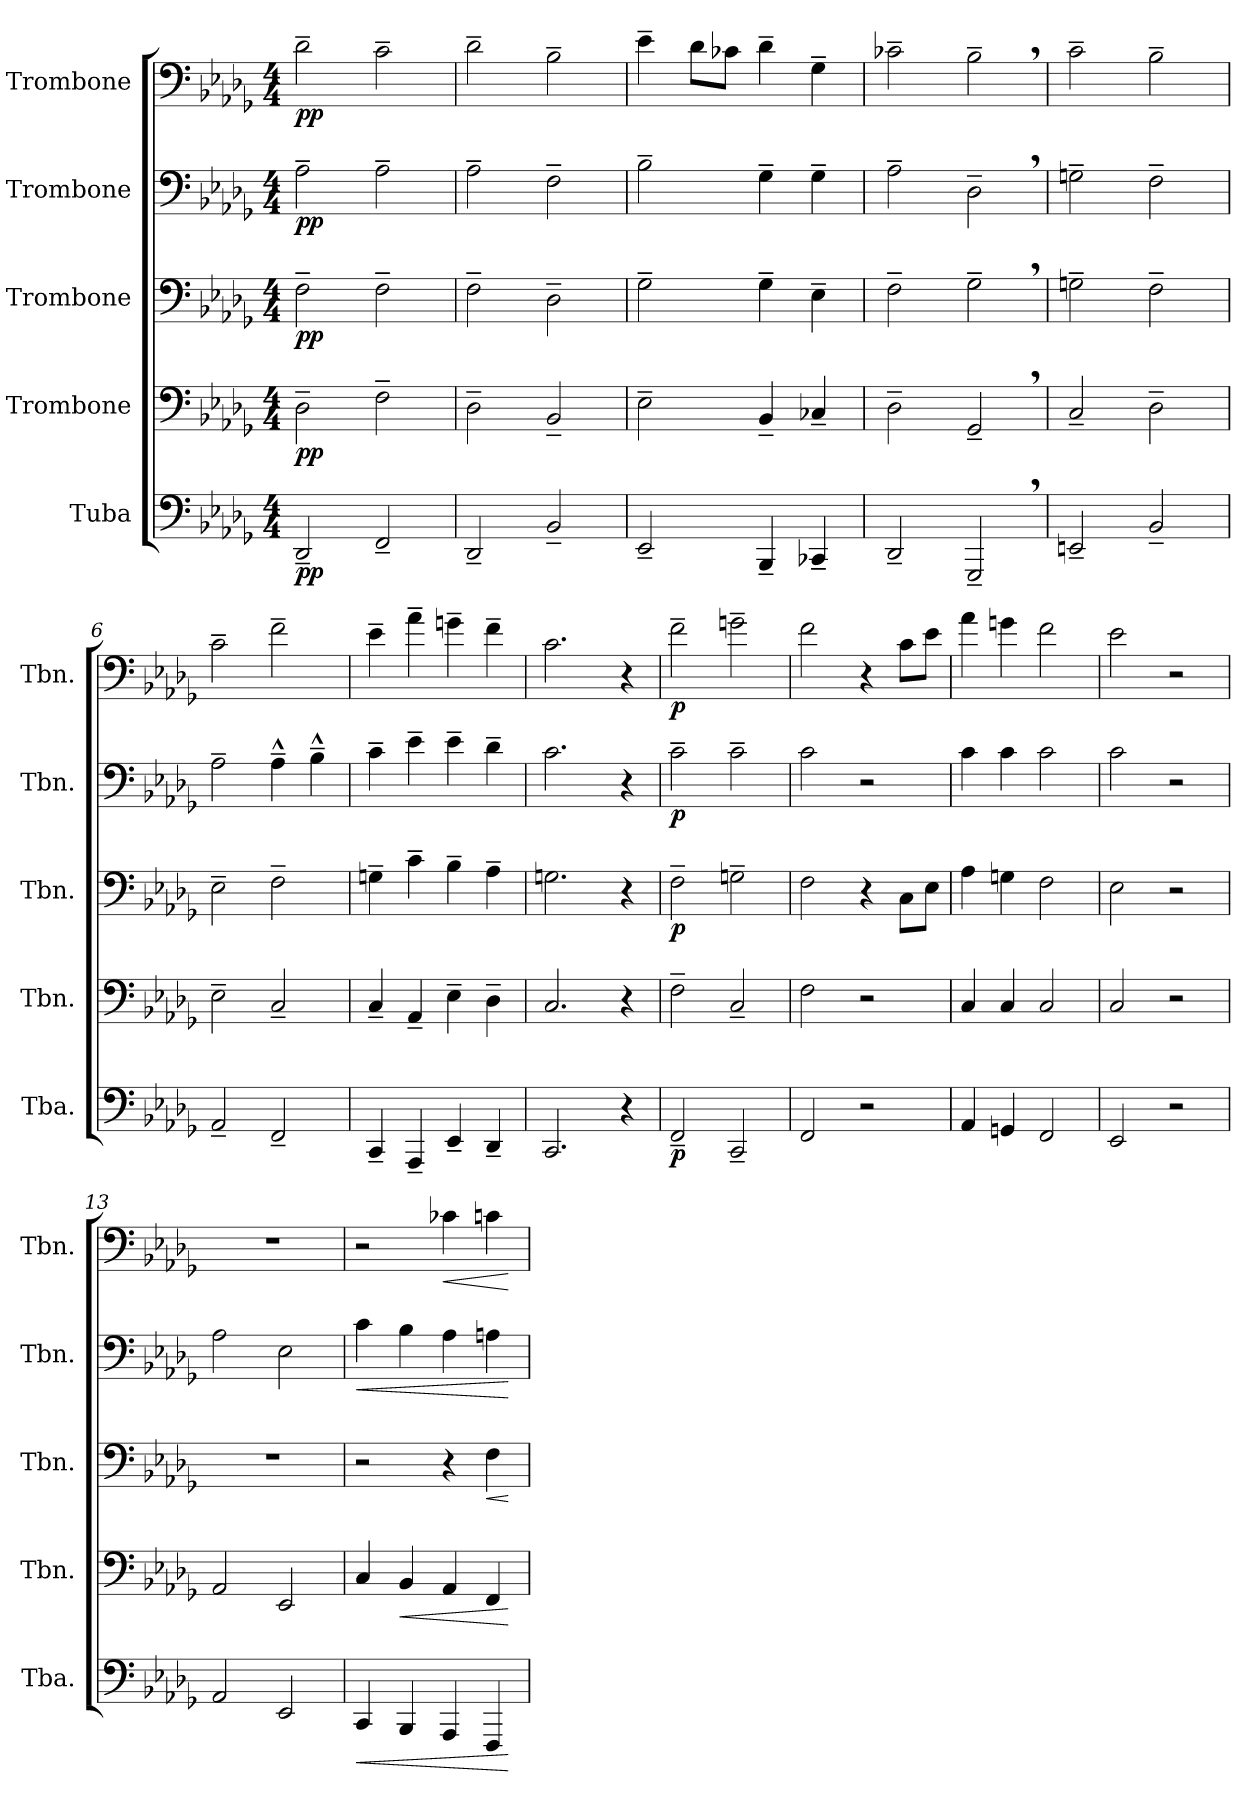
**kern	**dynam	**kern	**dynam	**kern	**dynam	**kern	**dynam	**kern	**dynam
*part5	*part5	*part4	*part4	*part3	*part3	*part2	*part2	*part1	*part1
*staff5	*staff5	*staff4	*staff4	*staff3	*staff3	*staff2	*staff2	*staff1	*staff1
*I"Tuba	*	*I"Trombone	*	*I"Trombone	*	*I"Trombone	*	*I"Trombone	*
*I'Tba.	*	*I'Tbn.	*	*I'Tbn.	*	*I'Tbn.	*	*I'Tbn.	*
*clefF4	*	*clefF4	*	*clefF4	*	*clefF4	*	*clefF4	*
*k[b-e-a-d-g-]	*	*k[b-e-a-d-g-]	*	*k[b-e-a-d-g-]	*	*k[b-e-a-d-g-]	*	*k[b-e-a-d-g-]	*
*M4/4	*	*M4/4	*	*M4/4	*	*M4/4	*	*M4/4	*
*MM80	*	*MM80	*	*MM80	*	*MM80	*	*MM80	*
=1	=1	=1	=1	=1	=1	=1	=1	=1	=1
!	!LO:DY:b	!	!LO:DY:b	!	!LO:DY:b	!	!LO:DY:b	!	!LO:DY:b
2DD-~/	pp	2D-~\	pp	2F~\	pp	2A-~\	pp	2d-~\	pp
2FF~/	.	2F~\	.	2F~\	.	2A-~\	.	2c~\	.
=2	=2	=2	=2	=2	=2	=2	=2	=2	=2
2DD-~/	.	2D-~\	.	2F~\	.	2A-~\	.	2d-~\	.
2BB-~/	.	2BB-~/	.	2D-~\	.	2F~\	.	2B-~\	.
=3	=3	=3	=3	=3	=3	=3	=3	=3	=3
2EE-~/	.	2E-~\	.	2G-~\	.	2B-~\	.	4e-~\	.
.	.	.	.	.	.	.	.	8d-\L	.
.	.	.	.	.	.	.	.	8c-X\J	.
4BBB-~/	.	4BB-~/	.	4G-~\	.	4G-~\	.	4d-~\	.
4CC-X~/	.	4C-X~/	.	4E-~\	.	4G-~\	.	4G-~\	.
=4	=4	=4	=4	=4	=4	=4	=4	=4	=4
2DD-~/	.	2D-~\	.	2F~\	.	2A-~\	.	2c-X~\	.
2GGG-~,/	.	2GG-~,/	.	2G-~,\	.	2D-~,\	.	2B-~,\	.
=5	=5	=5	=5	=5	=5	=5	=5	=5	=5
2EEn~/	.	2C~/	.	2Gn~\	.	2Gn~\	.	2c~\	.
2BB-~/	.	2D-~\	.	2F~\	.	2F~\	.	2B-~\	.
=6	=6	=6	=6	=6	=6	=6	=6	=6	=6
2AA-~/	.	2E-~\	.	2E-~\	.	2A-~\	.	2c~\	.
2FF~/	.	2C~/	.	2F~\	.	4A-~^^\	.	2f~\	.
.	.	.	.	.	.	4B-~^^\	.	.	.
=7	=7	=7	=7	=7	=7	=7	=7	=7	=7
4CC~/	.	4C~/	.	4Gn~\	.	4c~\	.	4e-~\	.
4AAA-~/	.	4AA-~/	.	4c~\	.	4e-~\	.	4a-~\	.
4EE-~/	.	4E-~\	.	4B-~\	.	4e-~\	.	4gn~\	.
4DD-~/	.	4D-~\	.	4A-~\	.	4d-~\	.	4f~\	.
=8	=8	=8	=8	=8	=8	=8	=8	=8	=8
2.CC/	.	2.C/	.	2.Gn\	.	2.c\	.	2.c\	.
4r	.	4r	.	4r	.	4r	.	4r	.
!!LO:LB:g=z
=9	=9	=9	=9	=9	=9	=9	=9	=9	=9
!	!LO:DY:b	!	!	!	!LO:DY:b	!	!LO:DY:b	!	!LO:DY:b
2FF~/	p	2F~\	.	2F~\	p	2c~\	p	2f~\	p
2CC~/	.	2C~/	.	2Gn~\	.	2c~\	.	2gn~\	.
=10	=10	=10	=10	=10	=10	=10	=10	=10	=10
2FF/	.	2F\	.	2F\	.	2c\	.	2f\	.
2r	.	2r	.	4r	.	2r	.	4r	.
.	.	.	.	8C\L	.	.	.	8c\L	.
.	.	.	.	8E-\J	.	.	.	8e-\J	.
=11	=11	=11	=11	=11	=11	=11	=11	=11	=11
4AA-/	.	4C/	.	4A-\	.	4c\	.	4a-\	.
4GGn/	.	4C/	.	4Gn\	.	4c\	.	4gn\	.
2FF/	.	2C/	.	2F\	.	2c\	.	2f\	.
=12	=12	=12	=12	=12	=12	=12	=12	=12	=12
2EE-/	.	2C/	.	2E-\	.	2c\	.	2e-\	.
2r	.	2r	.	2r	.	2r	.	2r	.
=13	=13	=13	=13	=13	=13	=13	=13	=13	=13
2AA-/	.	2AA-/	.	1r	.	2A-\	.	1r	.
2EE-/	.	2EE-/	.	.	.	2E-\	.	.	.
=14	=14	=14	=14	=14	=14	=14	=14	=14	=14
!	!LO:HP:b	!	!	!	!	!	!LO:HP:b	!	!
4CC/	<	4C/	.	2r	.	4c\	<	2r	.
!	!	!	!LO:HP:b	!	!	!	!	!	!
4BBB-/	.	4BB-/	<	.	.	4B-\	.	.	.
!	!	!	!	!	!	!	!	!	!LO:HP:b
4AAA-/	.	4AA-/	.	4r	.	4A-\	.	4c-X\	<
!	!	!	!	!	!LO:HP:b	!	!	!	!
4FFF/	.	4FF/	.	4F\	<	4An\	.	4cn\	.
.	[	.	[	.	[	.	[	.	[
=	=	=	=	=	=	=	=	=	=
*-	*-	*-	*-	*-	*-	*-	*-	*-	*-
